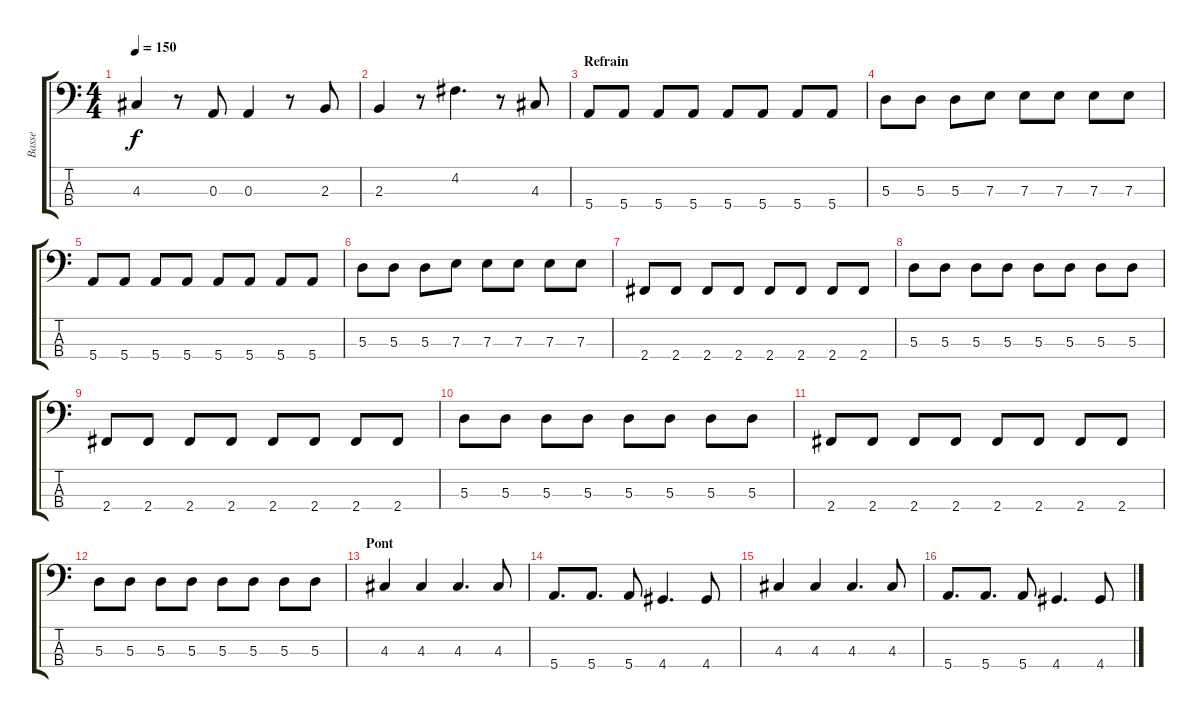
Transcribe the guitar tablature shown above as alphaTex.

\track ("Basse" "Basse") {instrument electricbasspick}
\staff {score tabs}
\tuning (G2 D2 A1 E1) {hide}
\ts (4 4)
\tempo 150
\clef f4
\ks c
4.3.4{dy f} r.8 0.3.8 0.3.4 r.8 2.3.8 |
2.3.4 r.8 4.2.4{d} r.8 4.3.8 |
\section ("" "Refrain")
5.4.8 5.4.8 5.4.8 5.4.8 5.4.8 5.4.8 5.4.8 5.4.8 |
5.3.8 5.3.8 5.3.8 7.3.8 7.3.8 7.3.8 7.3.8 7.3.8 |
5.4.8 5.4.8 5.4.8 5.4.8 5.4.8 5.4.8 5.4.8 5.4.8 |
5.3.8 5.3.8 5.3.8 7.3.8 7.3.8 7.3.8 7.3.8 7.3.8 |
2.4.8 2.4.8 2.4.8 2.4.8 2.4.8 2.4.8 2.4.8 2.4.8 |
5.3.8 5.3.8 5.3.8 5.3.8 5.3.8 5.3.8 5.3.8 5.3.8 |
2.4.8 2.4.8 2.4.8 2.4.8 2.4.8 2.4.8 2.4.8 2.4.8 |
5.3.8 5.3.8 5.3.8 5.3.8 5.3.8 5.3.8 5.3.8 5.3.8 |
2.4.8 2.4.8 2.4.8 2.4.8 2.4.8 2.4.8 2.4.8 2.4.8 |
5.3.8 5.3.8 5.3.8 5.3.8 5.3.8 5.3.8 5.3.8 5.3.8 |
\section ("" "Pont")
4.3.4 4.3.4 4.3.4{d} 4.3.8 |
5.4.8{d} 5.4.8{d} 5.4.8 4.4.4{d} 4.4.8 |
4.3.4 4.3.4 4.3.4{d} 4.3.8 |
5.4.8{d} 5.4.8{d} 5.4.8 4.4.4{d} 4.4.8
